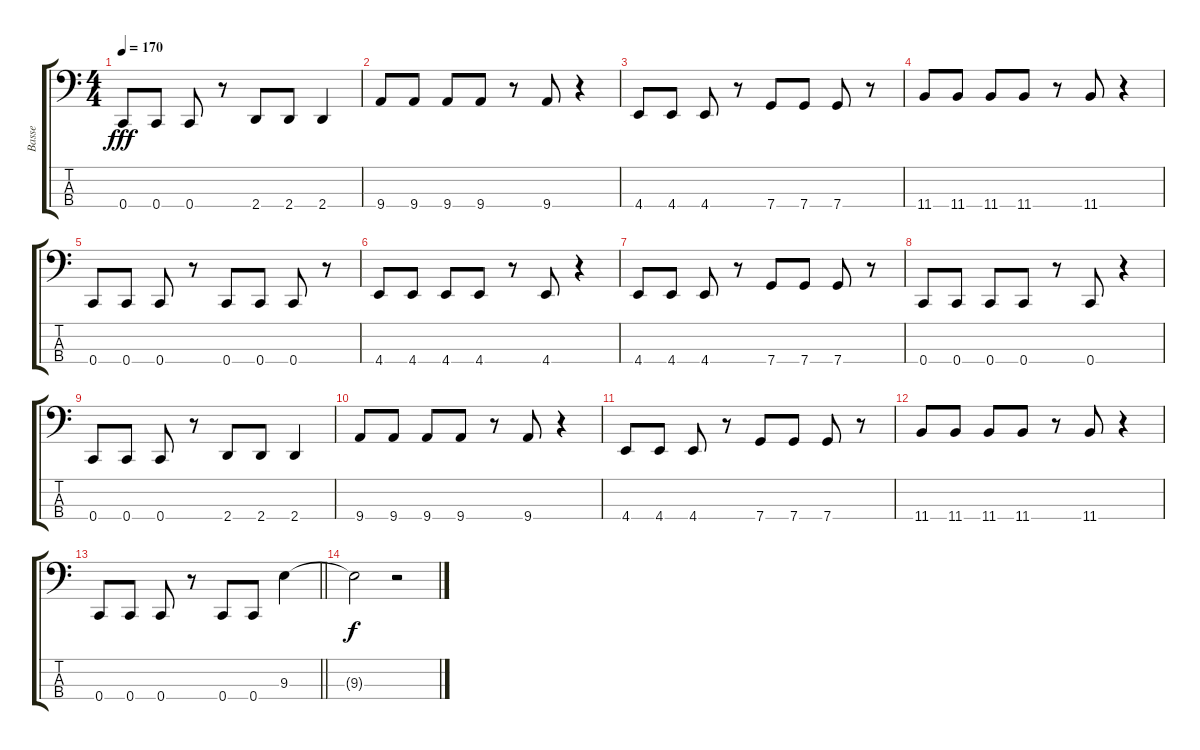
\track ("Basse" "Basse") {instrument electricbassfinger}
\staff {score tabs}
\tuning (F2 C2 G1 C1) {hide}
\ts (4 4)
\tempo 170
\clef f4
\ks c
0.4.8{dy fff} 0.4.8 0.4.8 r.8 2.4.8 2.4.8 2.4.4 |
9.4.8 9.4.8 9.4.8 9.4.8 r.8 9.4.8 r.4 |
4.4.8 4.4.8 4.4.8 r.8 7.4.8 7.4.8 7.4.8 r.8 |
11.4.8 11.4.8 11.4.8 11.4.8 r.8 11.4.8 r.4 |
0.4.8 0.4.8 0.4.8 r.8 0.4.8 0.4.8 0.4.8 r.8 |
4.4.8 4.4.8 4.4.8 4.4.8 r.8 4.4.8 r.4 |
4.4.8 4.4.8 4.4.8 r.8 7.4.8 7.4.8 7.4.8 r.8 |
0.4.8 0.4.8 0.4.8 0.4.8 r.8 0.4.8 r.4 |
0.4.8 0.4.8 0.4.8 r.8 2.4.8 2.4.8 2.4.4 |
9.4.8 9.4.8 9.4.8 9.4.8 r.8 9.4.8 r.4 |
4.4.8 4.4.8 4.4.8 r.8 7.4.8 7.4.8 7.4.8 r.8 |
11.4.8 11.4.8 11.4.8 11.4.8 r.8 11.4.8 r.4 |
\barLineRight lightlight
0.4.8 0.4.8 0.4.8 r.8 0.4.8 0.4.8 9.3.4 |
9.3{t}.2{dy f} r.2
